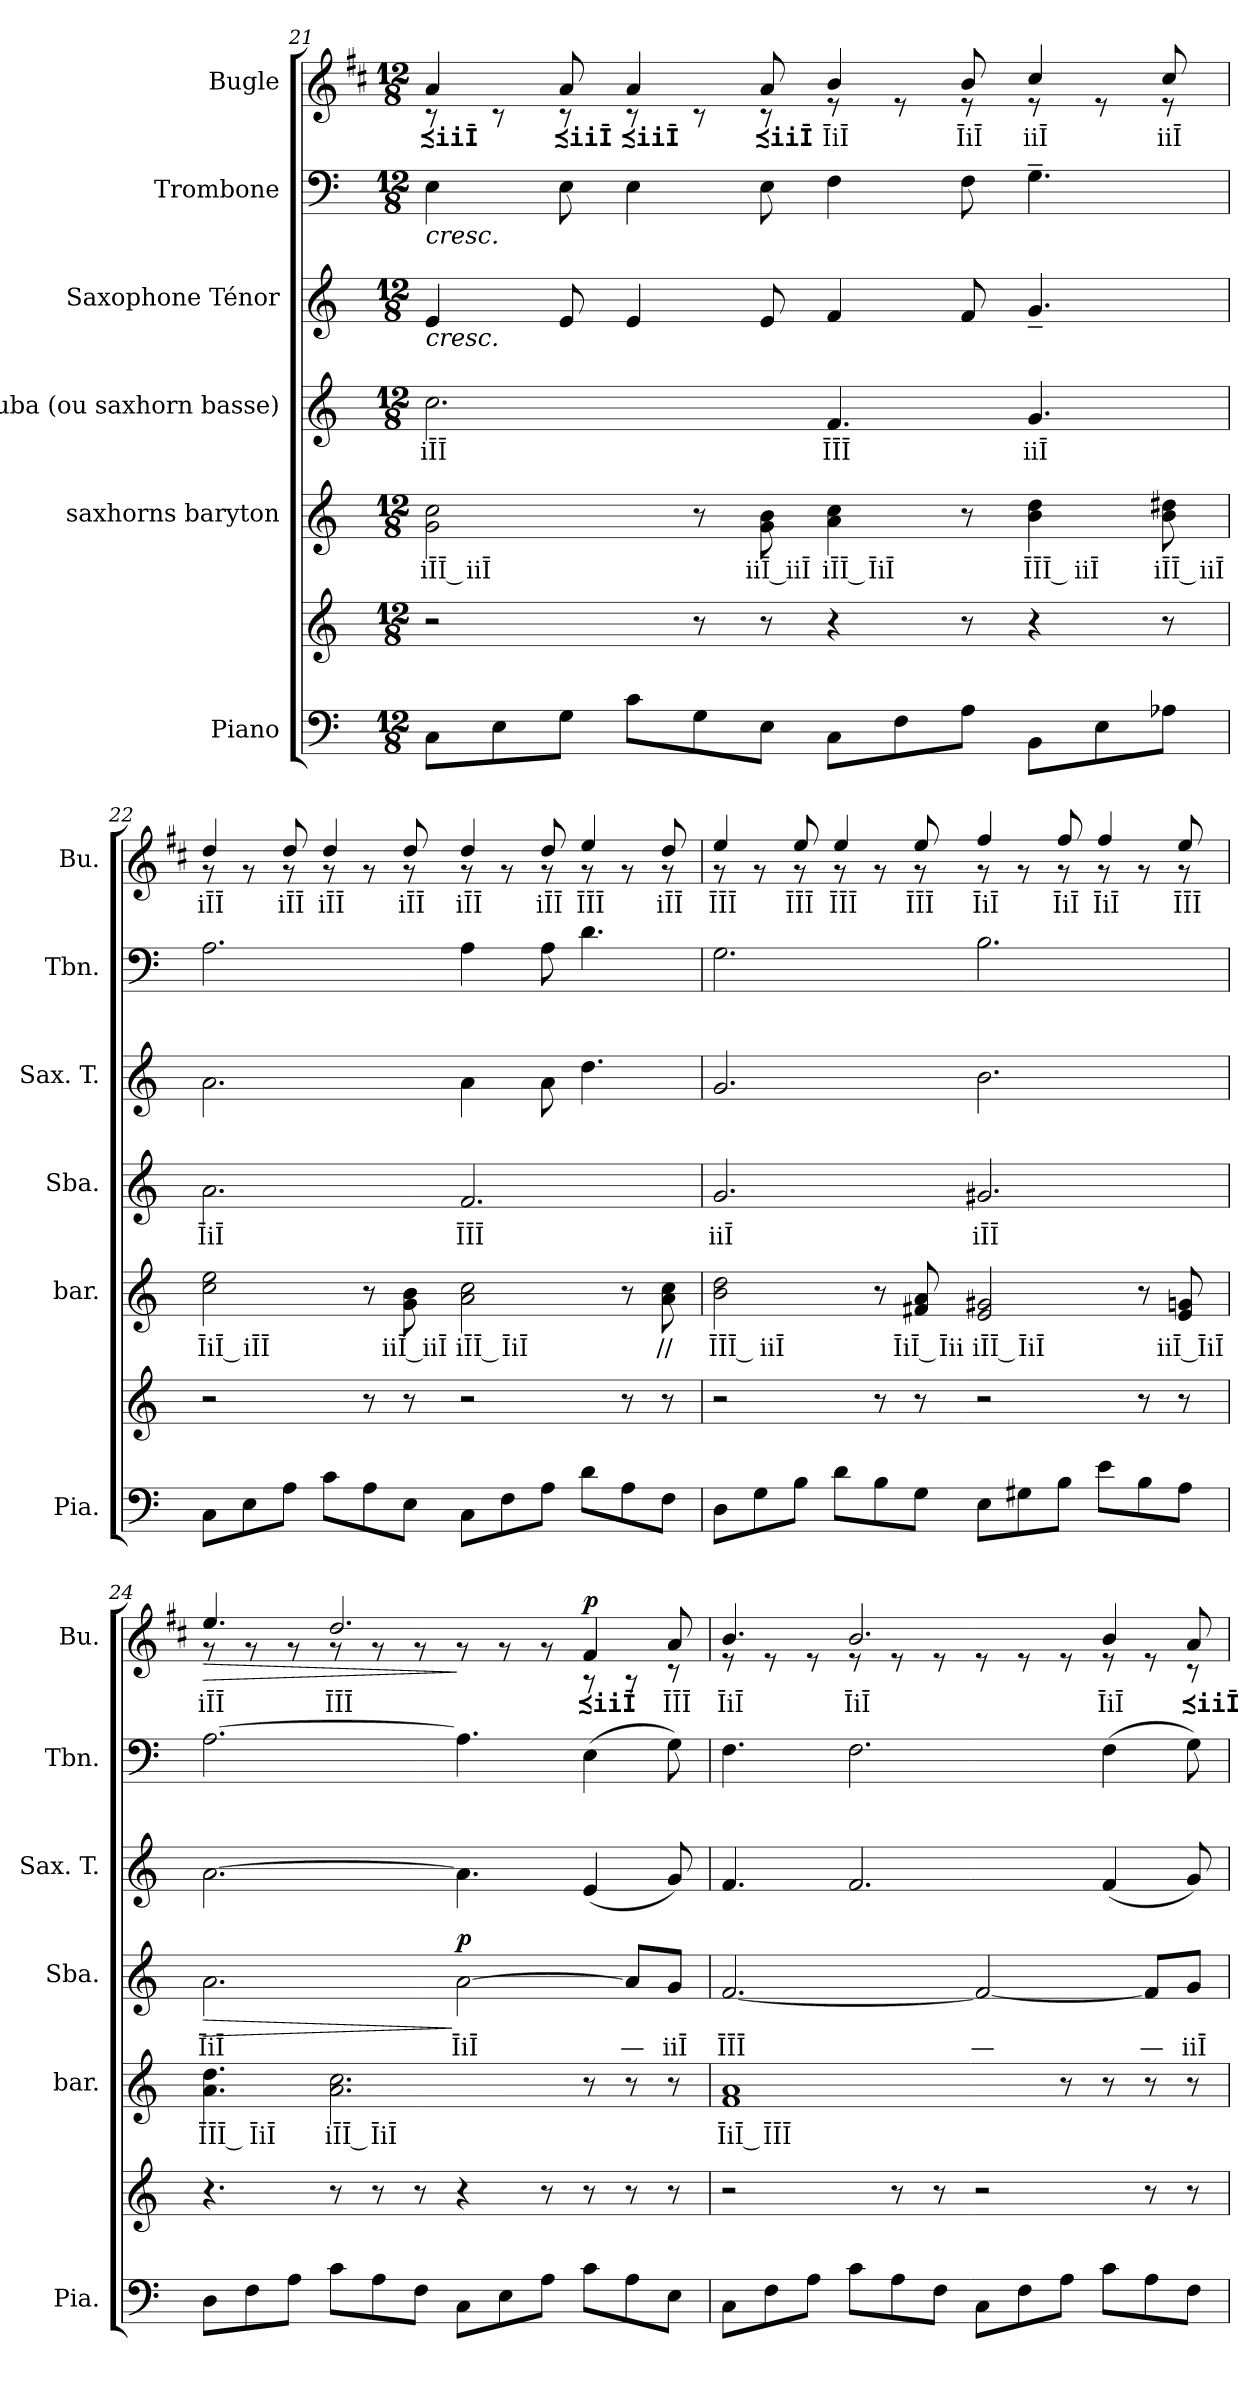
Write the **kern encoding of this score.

**kern	**kern	**kern	**text	**kern	**text	**dynam	**kern	**kern	**kern	**text	**dynam
*part6	*part6	*part5	*part5	*part4	*part4	*part4	*part3	*part2	*part1	*part1	*part1
*staff7	*staff6	*staff5	*staff5	*staff4	*staff4	*staff4	*staff3	*staff2	*staff1	*staff1	*staff1
*I"Piano	*	*I"saxhorns baryton	*	*I"Souba (ou saxhorn basse)	*	*	*I"Saxophone Ténor	*I"Trombone	*I"Bugle	*	*
*I'Pia.	*	*I'bar.	*	*I'Sba.	*	*	*I'Sax. T.	*I'Tbn.	*I'Bu.	*	*
!!LO:PB:g=z
*clefF4	*clefG2	*clefG2	*	*clefG2	*	*	*clefG2	*clefF4	*clefG2	*	*
*	*	*ITrd8c14	*	*ITrd15c26	*	*	*ITrd8c14	*	*ITrd1c2	*	*
*k[]	*k[]	*k[]	*	*k[]	*	*	*k[]	*k[]	*k[]	*	*
*M12/8	*M12/8	*M12/8	*	*M12/8	*	*	*M12/8	*M12/8	*M12/8	*	*
=21	=21	=21	=21	=21	=21	=21	=21	=21	=21	=21	=21
!	!	!	!	!	!	!	!	!LO:TX:b:i:t=cresc.	!	!	!
!	!	!	!	!	!	!	!LO:TX:b:i:t=cresc.	!	!	!	!
!	!	!	!LO:LY:b	!	!LO:LY:b	!	!	!	!	!LO:LY:b	!
*	*	*	*	*	*	*	*	*	*^	*	*
8C\L	2r	2G\ 2c\	iĪĪ iiĪ	2.C\	iĪĪ	.	4E/	4E\	4g/	8r	≾iiĪ	.
8E\	.	.	.	.	.	.	.	.	.	8r	.	.
!	!	!	!	!	!	!	!	!	!	!	!LO:LY:b	!
8G\J	.	.	.	.	.	.	8E/	8E\	8g/	8r	≾iiĪ	.
!	!	!	!	!	!	!	!	!	!	!	!LO:LY:b	!
8c\L	.	.	.	.	.	.	4E/	4E\	4g/	8r	≾iiĪ	.
8G\	8r	8r	.	.	.	.	.	.	.	8r	.	.
!	!	!	!LO:LY:b	!	!	!	!	!	!	!	!LO:LY:b	!
8E\J	8r	8G\ 8B\	iiĪ iiĪ	.	.	.	8E/	8E\	8g/	8r	≾iiĪ	.
!	!	!	!LO:LY:b	!	!LO:LY:b	!	!	!	!	!	!LO:LY:b	!
8C\L	4r	4A\ 4c\	iĪĪ ĪiĪ	4.FF/	ĪĪĪ	.	4F/	4F\	4a/	8r	ĪiĪ	.
8F\	.	.	.	.	.	.	.	.	.	8r	.	.
!	!	!	!	!	!	!	!	!	!	!	!LO:LY:b	!
8A\J	8r	8r	.	.	.	.	8F/	8F\	8a/	8r	ĪiĪ	.
!	!	!	!LO:LY:b	!	!LO:LY:b	!	!	!	!	!	!LO:LY:b	!
8BB\L	4r	4B\ 4d\	ĪĪĪ iiĪ	4.GG/	iiĪ	.	4.G~/	4.G~\	4b/	8r	iiĪ	.
8E\	.	.	.	.	.	.	.	.	.	8r	.	.
!	!	!	!LO:LY:b	!	!	!	!	!	!	!	!LO:LY:b	!
8A-X\J	8r	8B\ 8d#X\	iĪĪ iiĪ	.	.	.	.	.	8b/	8r	iiĪ	.
!!LO:PB:g=z	!!
=22	=22	=22	=22	=22	=22	=22	=22	=22	=22	=22	=22	=22
!	!	!	!LO:LY:b	!	!LO:LY:b	!	!	!	!	!	!LO:LY:b	!
8C\L	2r	2c\ 2e\	ĪiĪ iĪĪ	2.AA\	ĪiĪ	.	2.A\	2.A\	4cc/	8r	iĪĪ	.
8E\	.	.	.	.	.	.	.	.	.	8r	.	.
!	!	!	!	!	!	!	!	!	!	!	!LO:LY:b	!
8A\J	.	.	.	.	.	.	.	.	8cc/	8r	iĪĪ	.
!	!	!	!	!	!	!	!	!	!	!	!LO:LY:b	!
8c\L	.	.	.	.	.	.	.	.	4cc/	8r	iĪĪ	.
8A\	8r	8r	.	.	.	.	.	.	.	8r	.	.
!	!	!	!LO:LY:b	!	!	!	!	!	!	!	!LO:LY:b	!
8E\J	8r	8G\ 8B\	iiĪ iiĪ	.	.	.	.	.	8cc/	8r	iĪĪ	.
!	!	!	!LO:LY:b	!	!LO:LY:b	!	!	!	!	!	!LO:LY:b	!
8C\L	2r	2A\ 2c\	iĪĪ ĪiĪ	2.FF/	ĪĪĪ	.	4A\	4A\	4cc/	8r	iĪĪ	.
8F\	.	.	.	.	.	.	.	.	.	8r	.	.
!	!	!	!	!	!	!	!	!	!	!	!LO:LY:b	!
8A\J	.	.	.	.	.	.	8A\	8A\	8cc/	8r	iĪĪ	.
!	!	!	!	!	!	!	!	!	!	!	!LO:LY:b	!
8d\L	.	.	.	.	.	.	4.d\	4.d\	4dd/	8r	ĪĪĪ	.
8A\	8r	8r	.	.	.	.	.	.	.	8r	.	.
!	!	!	!LO:LY:b	!	!	!	!	!	!	!	!LO:LY:b	!
8F\J	8r	8A\ 8c\	//	.	.	.	.	.	8cc/	8r	iĪĪ	.
!!LO:PB:g=z	!!
=23	=23	=23	=23	=23	=23	=23	=23	=23	=23	=23	=23	=23
!	!	!	!LO:LY:b	!	!LO:LY:b	!	!	!	!	!	!LO:LY:b	!
8D\L	2r	2B\ 2d\	ĪĪĪ iiĪ	2.GG/	iiĪ	.	2.G/	2.G\	4dd/	8r	ĪĪĪ	.
8G\	.	.	.	.	.	.	.	.	.	8r	.	.
!	!	!	!	!	!	!	!	!	!	!	!LO:LY:b	!
8B\J	.	.	.	.	.	.	.	.	8dd/	8r	ĪĪĪ	.
!	!	!	!	!	!	!	!	!	!	!	!LO:LY:b	!
8d\L	.	.	.	.	.	.	.	.	4dd/	8r	ĪĪĪ	.
8B\	8r	8r	.	.	.	.	.	.	.	8r	.	.
!	!	!	!LO:LY:b	!	!	!	!	!	!	!	!LO:LY:b	!
8G\J	8r	8F#X/ 8A/	ĪiĪ Īii	.	.	.	.	.	8dd/	8r	ĪĪĪ	.
!	!	!	!LO:LY:b	!	!LO:LY:b	!	!	!	!	!	!LO:LY:b	!
8E\L	2r	2E/ 2G#X/	iĪĪ ĪiĪ	2.GG#X/	iĪĪ	.	2.B\	2.B\	4ee/	8r	ĪiĪ	.
8G#X\	.	.	.	.	.	.	.	.	.	8r	.	.
!	!	!	!	!	!	!	!	!	!	!	!LO:LY:b	!
8B\J	.	.	.	.	.	.	.	.	8ee/	8r	ĪiĪ	.
!	!	!	!	!	!	!	!	!	!	!	!LO:LY:b	!
8e\L	.	.	.	.	.	.	.	.	4ee/	8r	ĪiĪ	.
8B\	8r	8r	.	.	.	.	.	.	.	8r	.	.
!	!	!	!LO:LY:b	!	!	!	!	!	!	!	!LO:LY:b	!
8A\J	8r	8E/ 8Gn/	iiĪ ĪiĪ	.	.	.	.	.	8dd/	8r	ĪĪĪ	.
=24	=24	=24	=24	=24	=24	=24	=24	=24	=24	=24	=24	=24
!	!	!	!LO:LY:b	!	!LO:LY:b	!LO:HP:b	!	!	!	!	!LO:LY:b	!LO:HP:b
8D\L	4.r	4.A\ 4.d\	ĪĪĪ ĪiĪ	2.AA\	ĪiĪ	>	[2.A\	[2.A\	4.dd/	8r	iĪĪ	>
8F\	.	.	.	.	.	.	.	.	.	8r	.	.
8A\J	.	.	.	.	.	.	.	.	.	8r	.	.
!	!	!	!LO:LY:b	!	!	!	!	!	!	!	!LO:LY:b	!
8c\L	8r	2.A\ 2.c\	iĪĪ ĪiĪ	.	.	.	.	.	2.cc/	8r	ĪĪĪ	.
8A\	8r	.	.	.	.	.	.	.	.	8r	.	.
8F\J	8r	.	.	.	.	.	.	.	.	8r	.	.
!	!	!	!	!	!LO:LY:b	!LO:DY:n=1:b	!	!	!	!	!	!
8C\L	4r	.	.	[2AA\	ĪiĪ	] p	4.A\]	4.A\]	.	8r	.	]
8E\	.	.	.	.	.	.	.	.	.	8r	.	.
8A\J	8r	.	.	.	.	.	.	.	.	8r	.	.
!	!	!	!	!	!	!	!	!	!	!	!LO:LY:b	!LO:DY:b
8c\L	8r	8r	.	.	.	.	(<4E/	(>4E\	4e/	8r	≾iiĪ	p
!	!	!	!	!	!LO:LY:b	!	!	!	!	!	!	!
8A\	8r	8r	.	8AA/L]	—	.	.	.	.	8r	.	.
!	!	!	!	!	!LO:LY:b	!	!	!	!	!	!LO:LY:b	!
8E\J	8r	8r	.	8GG/J	iiĪ	.	8G/)	8G\)	8g/	8r	ĪĪĪ	.
!!LO:PB:g=z	!!
=25	=25	=25	=25	=25	=25	=25	=25	=25	=25	=25	=25	=25
!	!	!	!LO:LY:b	!	!LO:LY:b	!	!	!	!	!	!LO:LY:b	!
8C\L	2r	1F 1A	ĪiĪ ĪĪĪ	[2.FF/	ĪĪĪ	.	4.F/	4.F\	4.a/	8r	ĪiĪ	.
8F\	.	.	.	.	.	.	.	.	.	8r	.	.
8A\J	.	.	.	.	.	.	.	.	.	8r	.	.
!	!	!	!	!	!	!	!	!	!	!	!LO:LY:b	!
8c\L	.	.	.	.	.	.	2.F/	2.F\	2.a/	8r	ĪiĪ	.
8A\	8r	.	.	.	.	.	.	.	.	8r	.	.
8F\J	8r	.	.	.	.	.	.	.	.	8r	.	.
!	!	!	!	!	!LO:LY:b	!	!	!	!	!	!	!
8C\L	2r	.	.	2FF/_	—	.	.	.	.	8r	.	.
8F\	.	.	.	.	.	.	.	.	.	8r	.	.
8A\J	.	8r	.	.	.	.	.	.	.	8r	.	.
!	!	!	!	!	!	!	!	!	!	!	!LO:LY:b	!
8c\L	.	8r	.	.	.	.	(<4F/	(>4F\	4a/	8r	ĪiĪ	.
!	!	!	!	!	!LO:LY:b	!	!	!	!	!	!	!
8A\	8r	8r	.	8FF/L]	—	.	.	.	.	8r	.	.
!	!	!	!	!	!LO:LY:b	!	!	!	!	!	!LO:LY:b	!
8F\J	8r	8r	.	8GG/J	iiĪ	.	8G/)	8G\)	8g/	8r	≾iiĪ	.
*	*	*	*	*	*	*	*	*	*v	*v	*	*
=	=	=	=	=	=	=	=	=	=	=	=
*-	*-	*-	*-	*-	*-	*-	*-	*-	*-	*-	*-
